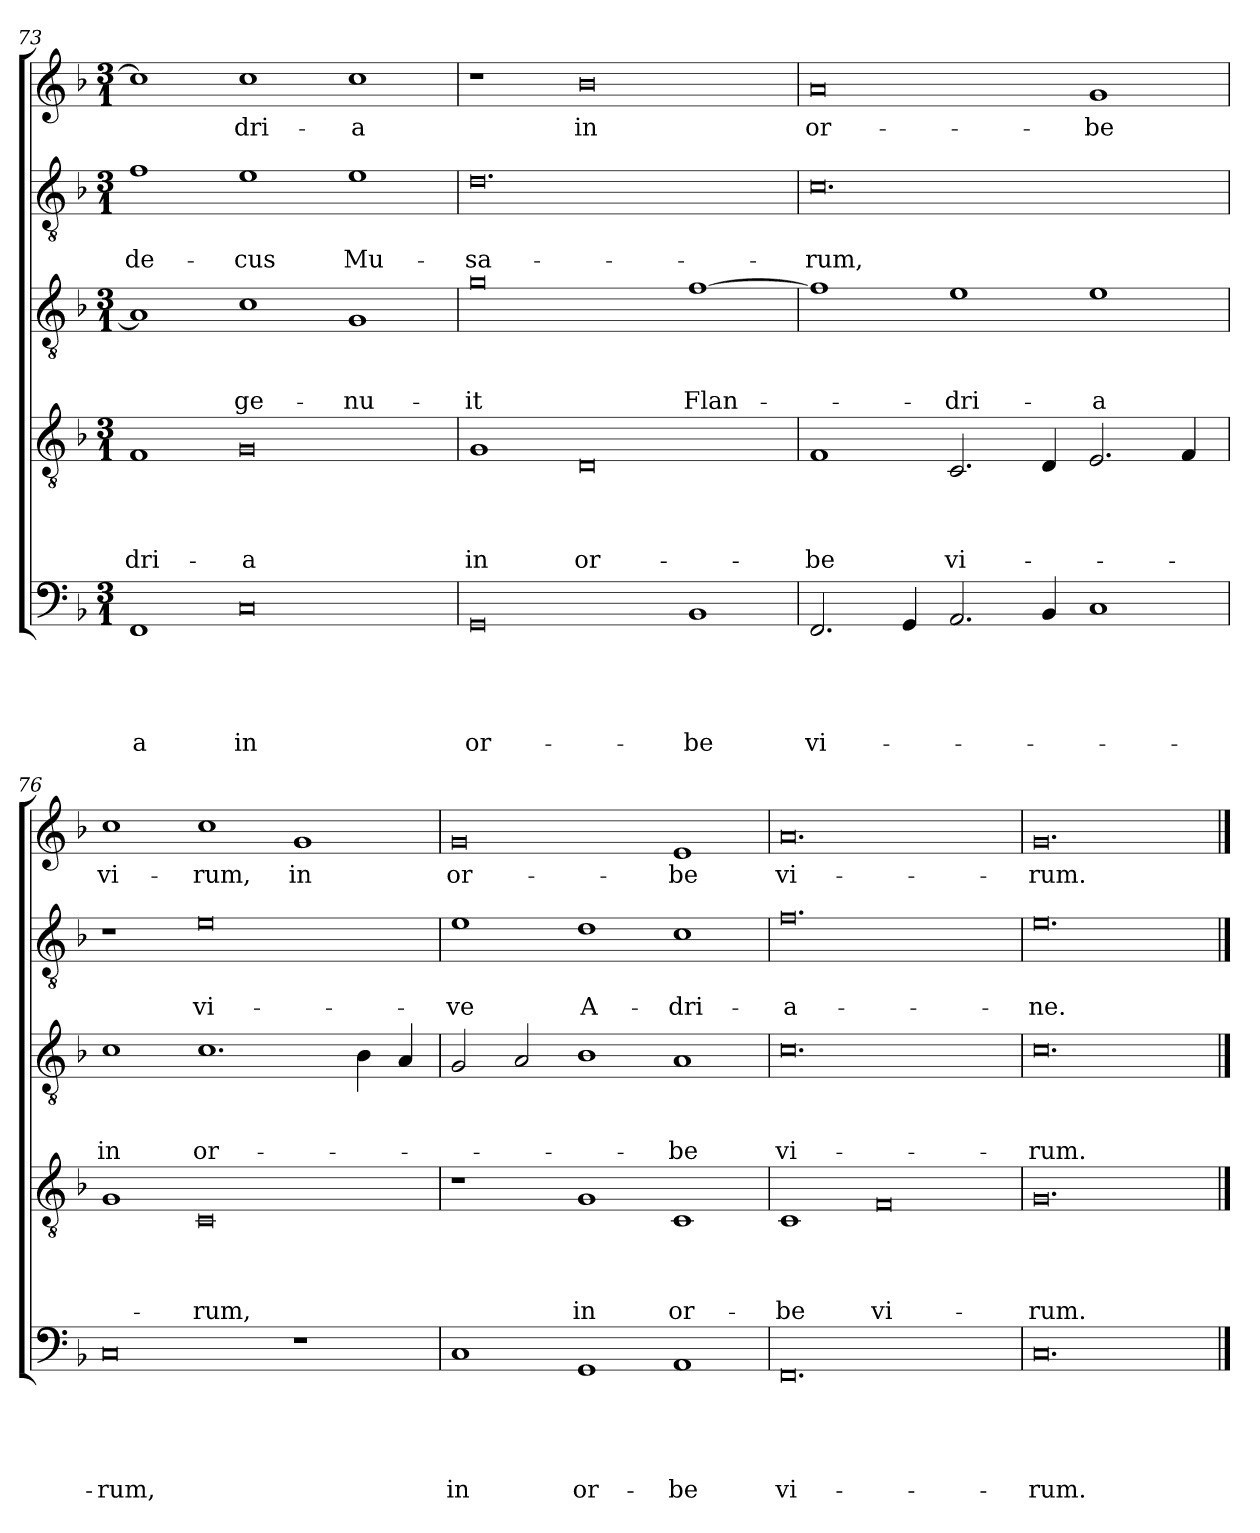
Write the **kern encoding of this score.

**kern	**text	**text	**text	**text	**text	**kern	**text	**text	**text	**text	**kern	**text	**text	**text	**kern	**text	**text	**kern	**text
*part5	*part5	*part5	*part5	*part5	*part5	*part4	*part4	*part4	*part4	*part4	*part3	*part3	*part3	*part3	*part2	*part2	*part2	*part1	*part1
*staff5	*staff5	*staff5	*staff5	*staff5	*staff5	*staff4	*staff4	*staff4	*staff4	*staff4	*staff3	*staff3	*staff3	*staff3	*staff2	*staff2	*staff2	*staff1	*staff1
!!LO:LB:g=z
*clefF4	*	*	*	*	*	*clefGv2	*	*	*	*	*clefGv2	*	*	*	*clefGv2	*	*	*clefG2	*
*k[b-]	*	*	*	*	*	*k[b-]	*	*	*	*	*k[b-]	*	*	*	*k[b-]	*	*	*k[b-]	*
*F:	*	*	*	*	*	*F:	*	*	*	*	*F:	*	*	*	*F:	*	*	*F:	*
*M3/1	*	*	*	*	*	*M3/1	*	*	*	*	*M3/1	*	*	*	*M3/1	*	*	*M3/1	*
=73	=73	=73	=73	=73	=73	=73	=73	=73	=73	=73	=73	=73	=73	=73	=73	=73	=73	=73	=73
1FF	.	.	.	.	-a	1F	.	.	.	-dri-	1A]	.	.	.	1f	.	de-	1cc]	.
0C	.	.	.	.	in	0G	.	.	.	-a	1c	.	.	ge-	1e	.	-cus	1cc	-dri-
.	.	.	.	.	.	.	.	.	.	.	1G	.	.	-nu-	1e	.	Mu-	1cc	-a
=74	=74	=74	=74	=74	=74	=74	=74	=74	=74	=74	=74	=74	=74	=74	=74	=74	=74	=74	=74
0GG	.	.	.	.	or-	1G	.	.	.	in	0g	.	.	-it	0.d	.	-sa-	1r	.
.	.	.	.	.	.	0D	.	.	.	or-	.	.	.	.	.	.	.	0b-	in
1BB-	.	.	.	.	-be	.	.	.	.	.	[1f	.	.	Flan-	.	.	.	.	.
=75	=75	=75	=75	=75	=75	=75	=75	=75	=75	=75	=75	=75	=75	=75	=75	=75	=75	=75	=75
2.FF/	.	.	.	.	vi-	1F	.	.	.	-be	1f]	.	.	.	0.c	.	-rum,	0a	or-
4GG/	.	.	.	.	.	.	.	.	.	.	.	.	.	.	.	.	.	.	.
2.AA/	.	.	.	.	.	2.C/	.	.	.	vi-	1e	.	.	-dri-	.	.	.	.	.
4BB-/	.	.	.	.	.	4D/	.	.	.	.	.	.	.	.	.	.	.	.	.
1C	.	.	.	.	.	2.E/	.	.	.	.	1e	.	.	-a	.	.	.	1g	-be
.	.	.	.	.	.	4F/	.	.	.	.	.	.	.	.	.	.	.	.	.
=76	=76	=76	=76	=76	=76	=76	=76	=76	=76	=76	=76	=76	=76	=76	=76	=76	=76	=76	=76
0C	.	.	.	.	-rum,	1G	.	.	.	.	1c	.	.	in	1r	.	.	1cc	vi-
.	.	.	.	.	.	0C	.	.	.	-rum,	1.c	.	.	or-	0e	.	vi-	1cc	-rum,
1r	.	.	.	.	.	.	.	.	.	.	.	.	.	.	.	.	.	1g	in
.	.	.	.	.	.	.	.	.	.	.	4B-\	.	.	.	.	.	.	.	.
.	.	.	.	.	.	.	.	.	.	.	4A/	.	.	.	.	.	.	.	.
=77	=77	=77	=77	=77	=77	=77	=77	=77	=77	=77	=77	=77	=77	=77	=77	=77	=77	=77	=77
1C	.	.	.	.	in	1r	.	.	.	.	2G/	.	.	.	1e	.	-ve	0g	or-
.	.	.	.	.	.	.	.	.	.	.	2A/	.	.	.	.	.	.	.	.
1GG	.	.	.	.	or-	1G	.	.	.	in	1B-	.	.	.	1d	.	A-	.	.
1AA	.	.	.	.	-be	1C	.	.	.	or-	1A	.	.	-be	1c	.	-dri-	1e	-be
=78	=78	=78	=78	=78	=78	=78	=78	=78	=78	=78	=78	=78	=78	=78	=78	=78	=78	=78	=78
0.FF	.	.	.	.	vi-	1C	.	.	.	-be	0.c	.	.	vi-	0.f	.	-a-	0.a	vi-
.	.	.	.	.	.	0F	.	.	.	vi-	.	.	.	.	.	.	.	.	.
=79	=79	=79	=79	=79	=79	=79	=79	=79	=79	=79	=79	=79	=79	=79	=79	=79	=79	=79	=79
0.C	.	.	.	.	-rum.	0.G	.	.	.	-rum.	0.c	.	.	-rum.	0.e	.	-ne.	0.g	-rum.
==	==	==	==	==	==	==	==	==	==	==	==	==	==	==	==	==	==	==	==
*-	*-	*-	*-	*-	*-	*-	*-	*-	*-	*-	*-	*-	*-	*-	*-	*-	*-	*-	*-
